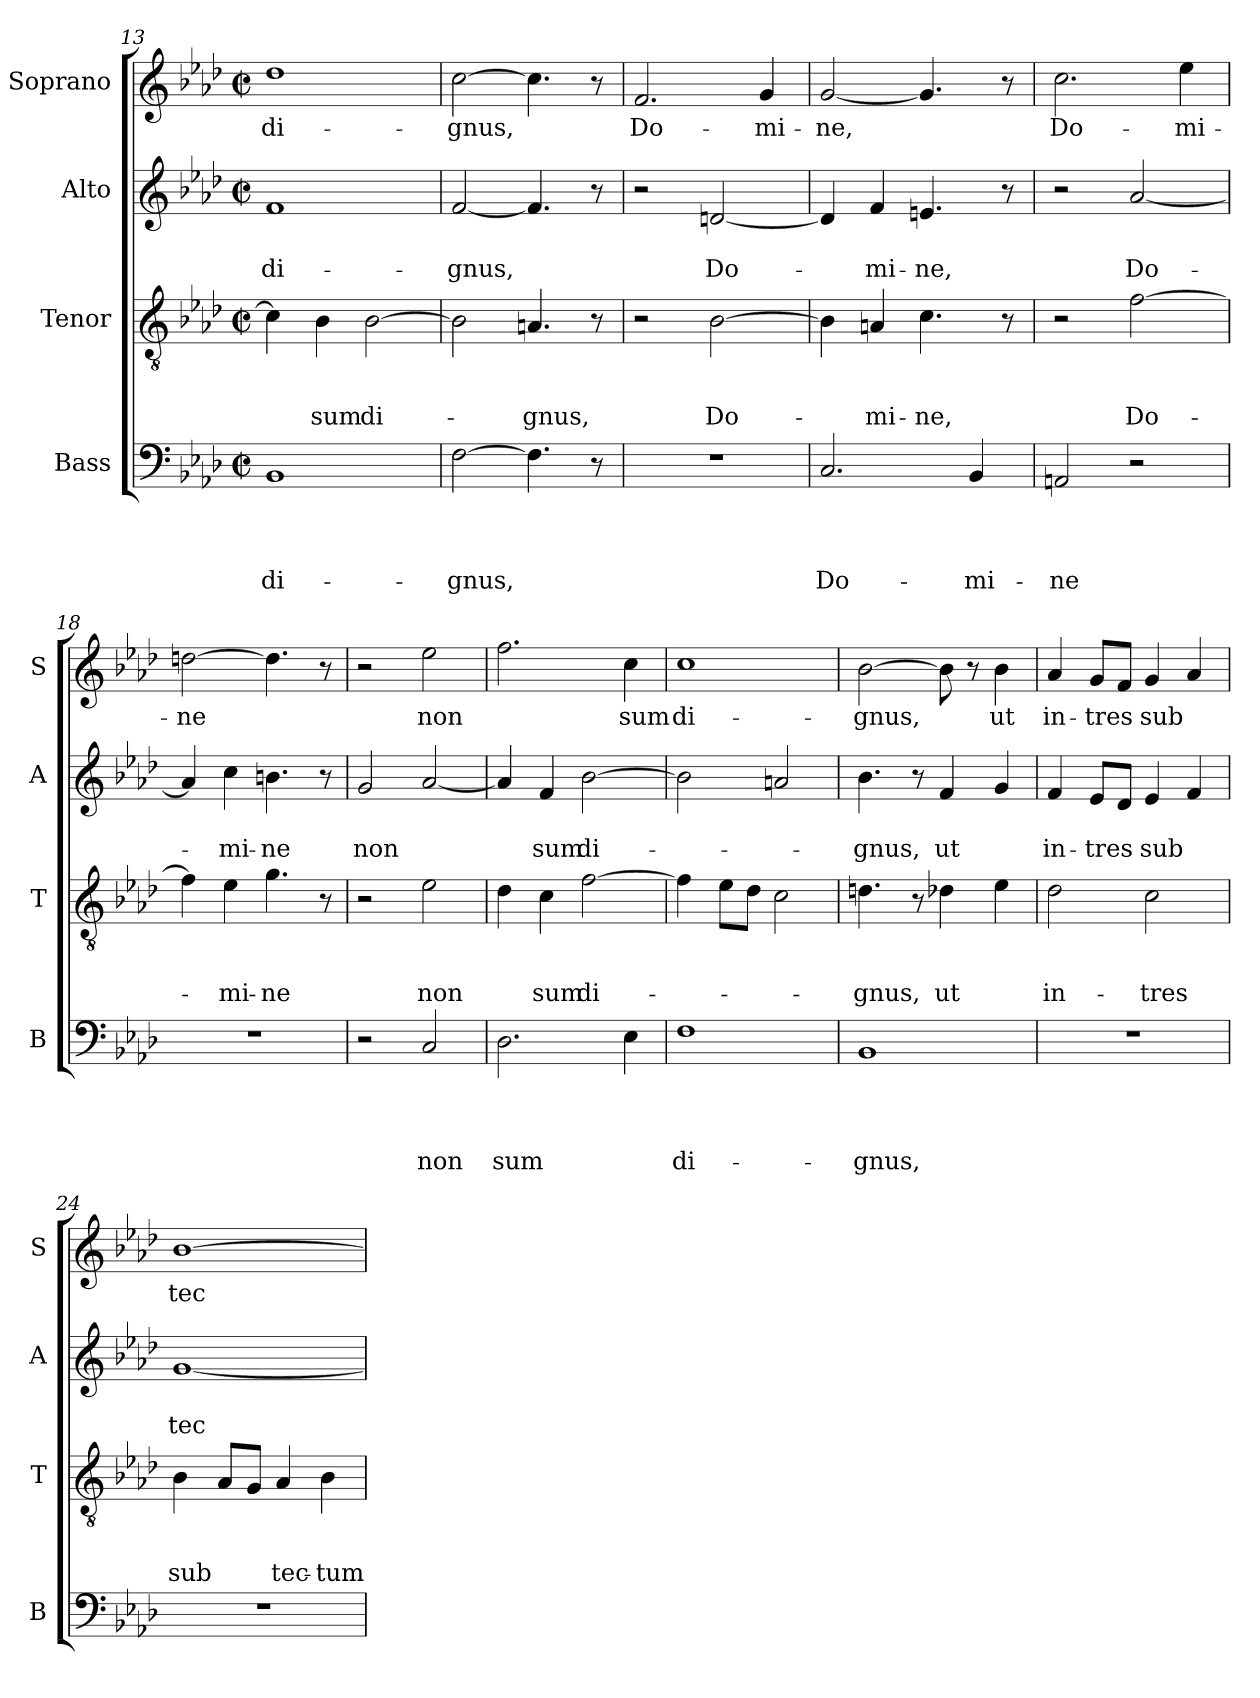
**kern	**text	**text	**text	**text	**kern	**text	**text	**text	**kern	**text	**text	**kern	**text
*part4	*part4	*part4	*part4	*part4	*part3	*part3	*part3	*part3	*part2	*part2	*part2	*part1	*part1
*staff4	*staff4	*staff4	*staff4	*staff4	*staff3	*staff3	*staff3	*staff3	*staff2	*staff2	*staff2	*staff1	*staff1
*I"Bass	*	*	*	*	*I"Tenor	*	*	*	*I"Alto	*	*	*I"Soprano	*
*I'B	*	*	*	*	*I'T	*	*	*	*I'A	*	*	*I'S	*
*clefF4	*	*	*	*	*clefGv2	*	*	*	*clefG2	*	*	*clefG2	*
*k[b-e-a-d-]	*	*	*	*	*k[b-e-a-d-]	*	*	*	*k[b-e-a-d-]	*	*	*k[b-e-a-d-]	*
*A-:	*	*	*	*	*A-:	*	*	*	*A-:	*	*	*A-:	*
*M2/2	*	*	*	*	*M2/2	*	*	*	*M2/2	*	*	*M2/2	*
*met(c|)	*	*	*	*	*met(c|)	*	*	*	*met(c|)	*	*	*met(c|)	*
=13	=13	=13	=13	=13	=13	=13	=13	=13	=13	=13	=13	=13	=13
!	!	!	!	!LO:LY:b	!	!	!	!	!	!	!LO:LY:b	!	!LO:LY:b
1BB-	.	.	.	di-	4c\]	.	.	.	1f	.	di-	1dd-	di-
!	!	!	!	!	!	!	!	!LO:LY:b	!	!	!	!	!
.	.	.	.	.	4B-\	.	.	sum	.	.	.	.	.
!	!	!	!	!	!	!	!	!LO:LY:b	!	!	!	!	!
.	.	.	.	.	[2B-\	.	.	di-	.	.	.	.	.
=14	=14	=14	=14	=14	=14	=14	=14	=14	=14	=14	=14	=14	=14
!	!	!	!	!LO:LY:b	!	!	!	!	!	!	!LO:LY:b	!	!LO:LY:b
[2F\	.	.	.	-gnus,	2B-\]	.	.	.	[2f/	.	-gnus,	[2cc\	-gnus,
!	!	!	!	!	!	!	!	!LO:LY:b	!	!	!	!	!
4.F\]	.	.	.	.	4.An/	.	.	-gnus,	4.f/]	.	.	4.cc\]	.
8r	.	.	.	.	8r	.	.	.	8r	.	.	8r	.
=15	=15	=15	=15	=15	=15	=15	=15	=15	=15	=15	=15	=15	=15
!	!	!	!	!	!	!	!	!	!	!	!	!	!LO:LY:b
1r	.	.	.	.	2r	.	.	.	2r	.	.	2.f/	Do-
!	!	!	!	!	!	!	!	!LO:LY:b	!	!	!LO:LY:b	!	!
.	.	.	.	.	[2B-\	.	.	Do-	[2dn/	.	Do-	.	.
!	!	!	!	!	!	!	!	!	!	!	!	!	!LO:LY:b
.	.	.	.	.	.	.	.	.	.	.	.	4g/	-mi-
!!LO:PB:g=z
=16	=16	=16	=16	=16	=16	=16	=16	=16	=16	=16	=16	=16	=16
!	!	!	!	!LO:LY:b	!	!	!	!	!	!	!	!	!LO:LY:b
2.C/	.	.	.	Do-	4B-\]	.	.	.	4d/]	.	.	[2g/	-ne,
!	!	!	!	!	!	!	!	!LO:LY:b	!	!	!LO:LY:b	!	!
.	.	.	.	.	4An/	.	.	-mi-	4f/	.	-mi-	.	.
!	!	!	!	!	!	!	!	!LO:LY:b	!	!	!LO:LY:b	!	!
.	.	.	.	.	4.c\	.	.	-ne,	4.en/	.	-ne,	4.g/]	.
!	!	!	!	!LO:LY:b	!	!	!	!	!	!	!	!	!
4BB-/	.	.	.	-mi-	.	.	.	.	.	.	.	.	.
.	.	.	.	.	8r	.	.	.	8r	.	.	8r	.
=17	=17	=17	=17	=17	=17	=17	=17	=17	=17	=17	=17	=17	=17
!	!	!	!	!LO:LY:b	!	!	!	!	!	!	!	!	!LO:LY:b
2AAn/	.	.	.	-ne	2r	.	.	.	2r	.	.	2.cc\	Do-
!	!	!	!	!	!	!	!	!LO:LY:b	!	!	!LO:LY:b	!	!
2r	.	.	.	.	[2f\	.	.	Do-	[2a-i/	.	Do-	.	.
!	!	!	!	!	!	!	!	!	!	!	!	!	!LO:LY:b
.	.	.	.	.	.	.	.	.	.	.	.	4ee-\	-mi-
=18	=18	=18	=18	=18	=18	=18	=18	=18	=18	=18	=18	=18	=18
!	!	!	!	!	!	!	!	!	!	!	!	!	!LO:LY:b
1r	.	.	.	.	4f\]	.	.	.	4a-/]	.	.	[2ddn\	-ne
!	!	!	!	!	!	!	!	!LO:LY:b	!	!	!LO:LY:b	!	!
.	.	.	.	.	4e-\	.	.	-mi-	4cc\	.	-mi-	.	.
!	!	!	!	!	!	!	!	!LO:LY:b	!	!	!LO:LY:b	!	!
.	.	.	.	.	4.g\	.	.	-ne	4.bn\	.	-ne	4.dd\]	.
.	.	.	.	.	8r	.	.	.	8r	.	.	8r	.
=19	=19	=19	=19	=19	=19	=19	=19	=19	=19	=19	=19	=19	=19
!	!	!	!	!	!	!	!	!	!	!	!LO:LY:b	!	!
2r	.	.	.	.	2r	.	.	.	2g/	.	non	2r	.
!	!	!	!	!LO:LY:b	!	!	!	!LO:LY:b	!	!	!	!	!LO:LY:b
2C/	.	.	.	non	2e-\	.	.	non	[2a-/	.	.	2ee-\	non
=20	=20	=20	=20	=20	=20	=20	=20	=20	=20	=20	=20	=20	=20
!	!	!	!	!LO:LY:b	!	!	!	!	!	!	!	!	!
2.D-\	.	.	.	sum	4d-\	.	.	.	4a-/]	.	.	2.ff\	.
!	!	!	!	!	!	!	!	!LO:LY:b	!	!	!LO:LY:b	!	!
.	.	.	.	.	4c\	.	.	sum	4f/	.	sum	.	.
!	!	!	!	!	!	!	!	!LO:LY:b	!	!	!LO:LY:b	!	!
.	.	.	.	.	[2f\	.	.	di-	[2b-\	.	di-	.	.
!	!	!	!	!	!	!	!	!	!	!	!	!	!LO:LY:b
4E-\	.	.	.	.	.	.	.	.	.	.	.	4cc\	sum
!!LO:LB:g=z
=21	=21	=21	=21	=21	=21	=21	=21	=21	=21	=21	=21	=21	=21
!	!	!	!	!LO:LY:b	!	!	!	!	!	!	!	!	!LO:LY:b
1F	.	.	.	di-	4f\]	.	.	.	2b-\]	.	.	1cc	di-
.	.	.	.	.	8e-\L	.	.	.	.	.	.	.	.
.	.	.	.	.	8d-\J	.	.	.	.	.	.	.	.
.	.	.	.	.	2c\	.	.	.	2an/	.	.	.	.
=22	=22	=22	=22	=22	=22	=22	=22	=22	=22	=22	=22	=22	=22
!	!	!	!	!LO:LY:b	!	!	!	!LO:LY:b	!	!	!LO:LY:b	!	!LO:LY:b
1BB-	.	.	.	-gnus,	4.dn\	.	.	-gnus,	4.b-\	.	-gnus,	[2b-\	-gnus,
.	.	.	.	.	8r	.	.	.	8r	.	.	.	.
!	!	!	!	!	!	!	!	!LO:LY:b	!	!	!LO:LY:b	!	!
.	.	.	.	.	4d-X\	.	.	ut	4f/	.	ut	8b-\]	.
.	.	.	.	.	.	.	.	.	.	.	.	8r	.
!	!	!	!	!	!	!	!	!	!	!	!	!	!LO:LY:b
.	.	.	.	.	4e-\	.	.	.	4g/	.	.	4b-\	ut
=23	=23	=23	=23	=23	=23	=23	=23	=23	=23	=23	=23	=23	=23
!	!	!	!	!	!	!	!	!LO:LY:b	!	!	!LO:LY:b	!	!LO:LY:b
1r	.	.	.	.	2d-\	.	.	in-	4f/	.	in-	4a-/	in-
!	!	!	!	!	!	!	!	!	!	!	!LO:LY:b	!	!LO:LY:b
.	.	.	.	.	.	.	.	.	8e-/L	.	-tres	8g/L	-tres
.	.	.	.	.	.	.	.	.	8d-/J	.	.	8f/J	.
!	!	!	!	!	!	!	!	!LO:LY:b	!	!	!LO:LY:b	!	!LO:LY:b
.	.	.	.	.	2c\	.	.	-tres	4e-/	.	sub	4g/	sub
.	.	.	.	.	.	.	.	.	4f/	.	.	4a-/	.
=24	=24	=24	=24	=24	=24	=24	=24	=24	=24	=24	=24	=24	=24
!	!	!	!	!	!	!	!	!LO:LY:b	!	!	!LO:LY:b	!	!LO:LY:b
1r	.	.	.	.	4B-\	.	.	sub	[1g	.	tec-	[1b-	tec-
.	.	.	.	.	8A-/L	.	.	.	.	.	.	.	.
.	.	.	.	.	8G/J	.	.	.	.	.	.	.	.
!	!	!	!	!	!	!	!	!LO:LY:b	!	!	!	!	!
.	.	.	.	.	4A-/	.	.	tec-	.	.	.	.	.
!	!	!	!	!	!	!	!	!LO:LY:b	!	!	!	!	!
.	.	.	.	.	4B-\	.	.	-tum	.	.	.	.	.
=	=	=	=	=	=	=	=	=	=	=	=	=	=
*-	*-	*-	*-	*-	*-	*-	*-	*-	*-	*-	*-	*-	*-
